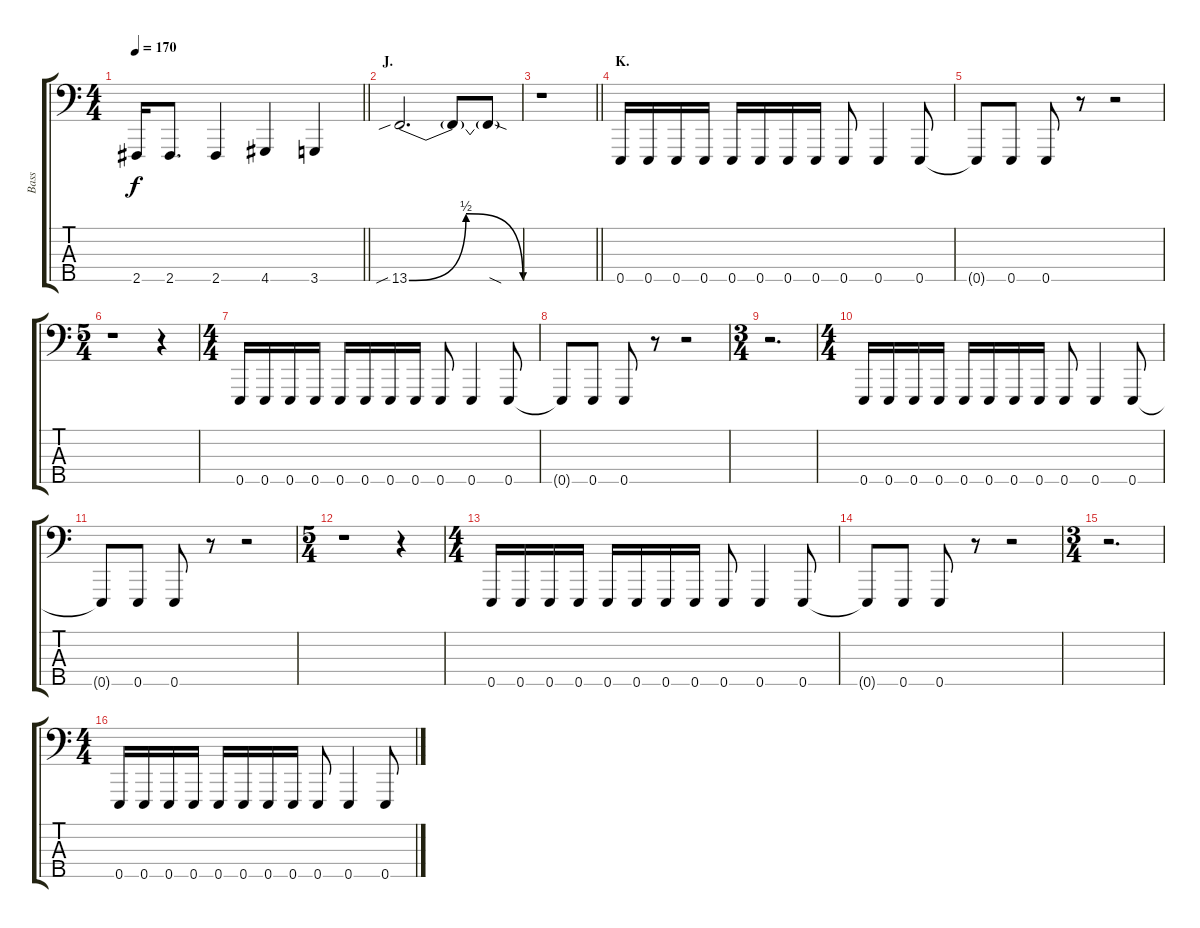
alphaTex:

\track ("Bass" "Bass") {instrument electricbasspick}
\staff {score tabs}
\tuning (E2 B1 E1 B0 E0) {hide}
\ts (4 4)
\tempo 170
\clef f4
\barLineRight lightlight
\ks c
2.5.16{dy f} 2.5.8{d} 2.5.4 4.5.4 3.5.4 |
\section ("" "J.")
13.5{be (bendrelease 0 0 15 2 45 2 60 0) sib}.2{d} 13.5{t}.8 13.5{sod t}.8 |
\barLineRight lightlight
r.1 |
\section ("" "K.")
0.5.16 0.5.16 0.5.16 0.5.16 0.5.16 0.5.16 0.5.16 0.5.16 0.5.8 0.5.4 0.5.8 |
0.5{t}.8 0.5.8 0.5.8 r.8 r.2 |
\ts (5 4)
r.1 r.4 |
\ts (4 4)
0.5.16 0.5.16 0.5.16 0.5.16 0.5.16 0.5.16 0.5.16 0.5.16 0.5.8 0.5.4 0.5.8 |
0.5{t}.8 0.5.8 0.5.8 r.8 r.2 |
\ts (3 4)
r.2{d} |
\ts (4 4)
0.5.16 0.5.16 0.5.16 0.5.16 0.5.16 0.5.16 0.5.16 0.5.16 0.5.8 0.5.4 0.5.8 |
0.5{t}.8 0.5.8 0.5.8 r.8 r.2 |
\ts (5 4)
r.1 r.4 |
\ts (4 4)
0.5.16 0.5.16 0.5.16 0.5.16 0.5.16 0.5.16 0.5.16 0.5.16 0.5.8 0.5.4 0.5.8 |
0.5{t}.8 0.5.8 0.5.8 r.8 r.2 |
\ts (3 4)
r.2{d} |
\ts (4 4)
0.5.16 0.5.16 0.5.16 0.5.16 0.5.16 0.5.16 0.5.16 0.5.16 0.5.8 0.5.4 0.5.8
